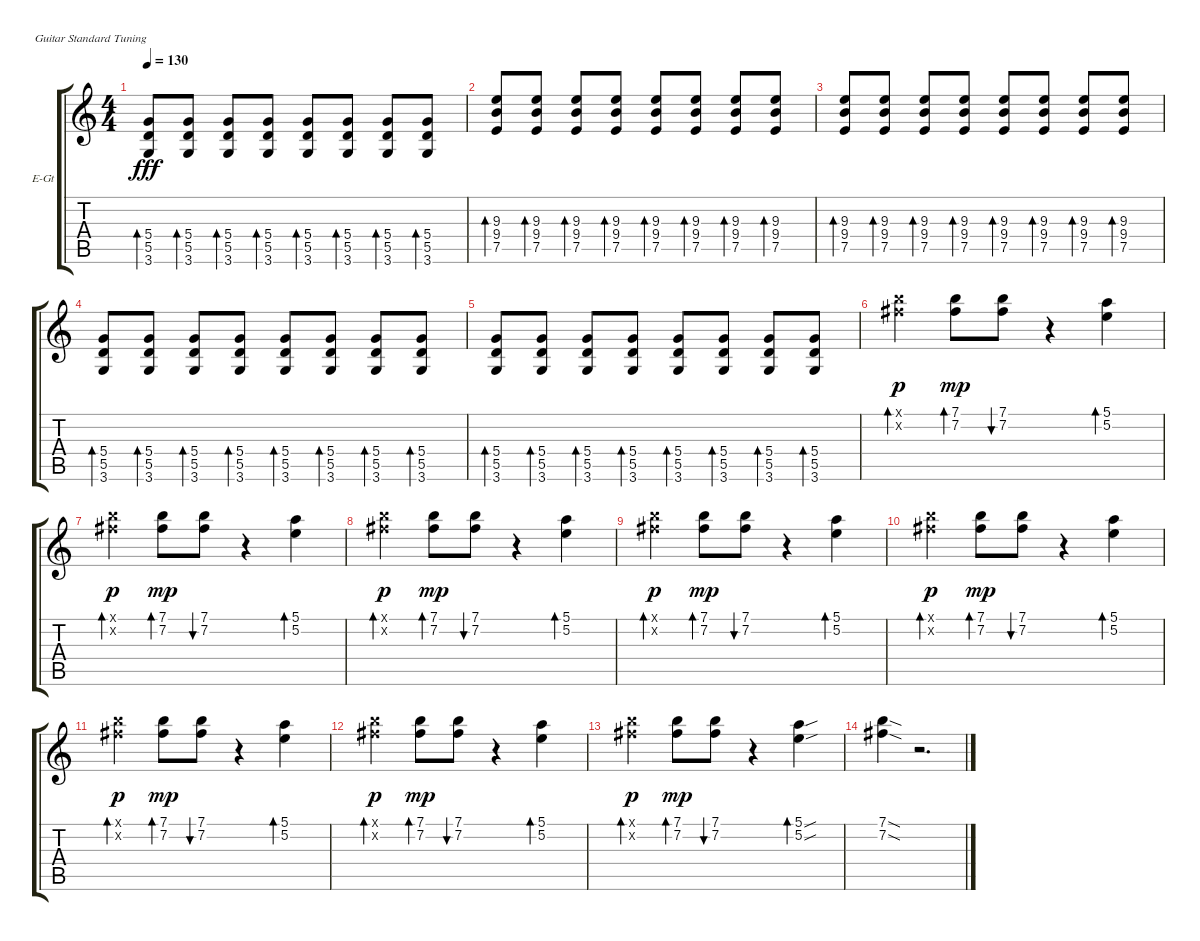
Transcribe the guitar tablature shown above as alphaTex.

\defaultSystemsLayout 4
\bracketExtendMode groupsimilarinstruments
\firstSystemTrackNameOrientation horizontal
\otherSystemsTrackNameOrientation horizontal
\track ("Turner" "E-Gt") {instrument electricguitarclean}
\staff {score tabs}
\tuning (E4 B3 G3 D3 A2 E2)
\ts (4 4)
\tempo 130
\clef g2
\ks c
(3.6 5.4 5.5).8{bd 30 dy fff} (3.6 5.5 5.4).8{bd 30} (3.6 5.4 5.5).8{bd 30} (3.6 5.5 5.4).8{bd 30} (3.6 5.4 5.5).8{bd 30} (3.6 5.5 5.4).8{bd 30} (3.6 5.4 5.5).8{bd 30} (3.6 5.5 5.4).8{bd 30} |
(7.5 9.4 9.3).8{bd 30} (7.5 9.4 9.3).8{bd 30} (7.5 9.4 9.3).8{bd 30} (7.5 9.4 9.3).8{bd 30} (7.5 9.4 9.3).8{bd 30} (7.5 9.4 9.3).8{bd 30} (7.5 9.4 9.3).8{bd 30} (7.5 9.4 9.3).8{bd 30} |
(7.5 9.4 9.3).8{bd 30} (7.5 9.4 9.3).8{bd 30} (7.5 9.4 9.3).8{bd 30} (7.5 9.4 9.3).8{bd 30} (7.5 9.4 9.3).8{bd 30} (7.5 9.4 9.3).8{bd 30} (7.5 9.4 9.3).8{bd 30} (7.5 9.4 9.3).8{bd 30} |
(3.6 5.4 5.5).8{bd 30} (3.6 5.5 5.4).8{bd 30} (3.6 5.4 5.5).8{bd 30} (3.6 5.5 5.4).8{bd 30} (3.6 5.4 5.5).8{bd 30} (3.6 5.5 5.4).8{bd 30} (3.6 5.4 5.5).8{bd 30} (3.6 5.5 5.4).8{bd 30} |
(3.6 5.4 5.5).8{bd 30} (3.6 5.5 5.4).8{bd 30} (3.6 5.4 5.5).8{bd 30} (3.6 5.5 5.4).8{bd 30} (3.6 5.4 5.5).8{bd 30} (3.6 5.5 5.4).8{bd 30} (3.6 5.4 5.5).8{bd 30} (3.6 5.5 5.4).8{bd 30} |
(7.1{x} 7.2{x}).4{bd 30 dy p} (7.1 7.2).8{bd 30 dy mp} (7.1 7.2).8{bu 30} r.4 (5.1 5.2).4{bd 30} |
(7.1{x} 7.2{x}).4{bd 30 dy p} (7.1 7.2).8{bd 30 dy mp} (7.1 7.2).8{bu 30} r.4 (5.1 5.2).4{bd 30} |
(7.1{x} 7.2{x}).4{bd 30 dy p} (7.1 7.2).8{bd 30 dy mp} (7.1 7.2).8{bu 30} r.4 (5.1 5.2).4{bd 30} |
(7.1{x} 7.2{x}).4{bd 30 dy p} (7.1 7.2).8{bd 30 dy mp} (7.1 7.2).8{bu 30} r.4 (5.1 5.2).4{bd 30} |
(7.1{x} 7.2{x}).4{bd 30 dy p} (7.1 7.2).8{bd 30 dy mp} (7.1 7.2).8{bu 30} r.4 (5.1 5.2).4{bd 30} |
(7.1{x} 7.2{x}).4{bd 30 dy p} (7.1 7.2).8{bd 30 dy mp} (7.1 7.2).8{bu 30} r.4 (5.1 5.2).4{bd 30} |
(7.1{x} 7.2{x}).4{bd 30 dy p} (7.1 7.2).8{bd 30 dy mp} (7.1 7.2).8{bu 30} r.4 (5.1 5.2).4{bd 30} |
(7.1{x} 7.2{x}).4{bd 30 dy p} (7.1 7.2).8{bd 30 dy mp} (7.1 7.2).8{bu 30} r.4 (5.1{sou} 5.2{sou}).4{bd 30} |
(7.2{sod} 7.1{sod}).4 r.2{d}
